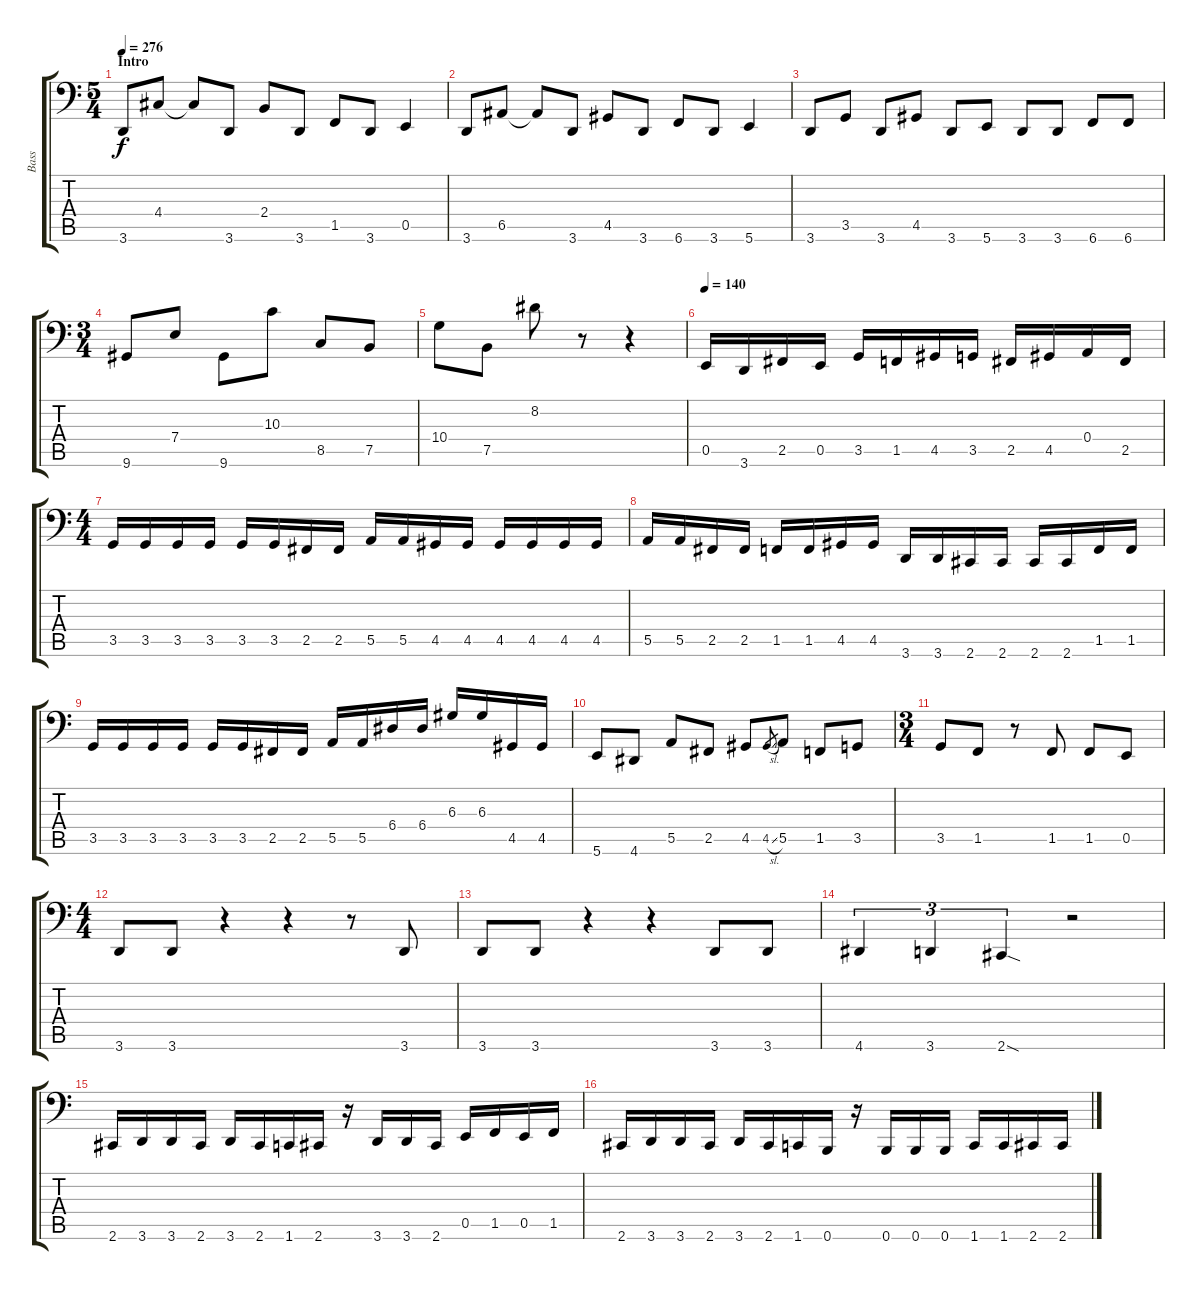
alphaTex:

\track ("Bass" "Bass") {instrument electricbassfinger}
\staff {score tabs}
\tuning (C3 G2 D2 A1 E1 B0) {hide}
\ts (5 4)
\section ("" "Intro")
\tempo 276
\clef f4
\ks c
3.6.8{dy f instrument electricbassfinger} 4.4.8 4.4{t}.8 3.6.8 2.4.8 3.6.8 1.5.8 3.6.8 0.5.4 |
3.6.8 6.5.8 6.5{t}.8 3.6.8 4.5.8 3.6.8 6.6.8 3.6.8 5.6.4 |
3.6.8 3.5.8 3.6.8 4.5.8 3.6.8 5.6.8 3.6.8 3.6.8 6.6.8 6.6.8 |
\ts (3 4)
9.6.8 7.4.8 9.6.8 10.3.8 8.5.8 7.5.8 |
10.4.8 7.5.8 8.2.8 r.8 r.4 |
\tempo 140
0.5.16 3.6.16 2.5.16 0.5.16 3.5.16 1.5.16 4.5.16 3.5.16 2.5.16 4.5.16 0.4.16 2.5.16 |
\ts (4 4)
3.5.16 3.5.16 3.5.16 3.5.16 3.5.16 3.5.16 2.5.16 2.5.16 5.5.16 5.5.16 4.5.16 4.5.16 4.5.16 4.5.16 4.5.16 4.5.16 |
5.5.16 5.5.16 2.5.16 2.5.16 1.5.16 1.5.16 4.5.16 4.5.16 3.6.16 3.6.16 2.6.16 2.6.16 2.6.16 2.6.16 1.5.16 1.5.16 |
3.5.16 3.5.16 3.5.16 3.5.16 3.5.16 3.5.16 2.5.16 2.5.16 5.5.16 5.5.16 6.4.16 6.4.16 6.3.16 6.3.16 4.5.16 4.5.16 |
5.6.8 4.6.8 5.5.8 2.5.8 4.5.8 4.5{sl}.8{gr} 5.5.8 1.5.8 3.5.8 |
\ts (3 4)
3.5.8 1.5.8 r.8 1.5.8 1.5.8 0.5.8 |
\ts (4 4)
3.6.8 3.6.8 r.4 r.4 r.8 3.6.8 |
3.6.8 3.6.8 r.4 r.4 3.6.8 3.6.8 |
4.6.4{tu (3 2)} 3.6.4{tu (3 2)} 2.6{sod}.4{tu (3 2)} r.2 |
2.6.16 3.6.16 3.6.16 2.6.16 3.6.16 2.6.16 1.6.16 2.6.16 r.16 3.6.16 3.6.16 2.6.16 0.5.16 1.5.16 0.5.16 1.5.16 |
2.6.16 3.6.16 3.6.16 2.6.16 3.6.16 2.6.16 1.6.16 0.6.16 r.16 0.6.16 0.6.16 0.6.16 1.6.16 1.6.16 2.6.16 2.6.16
